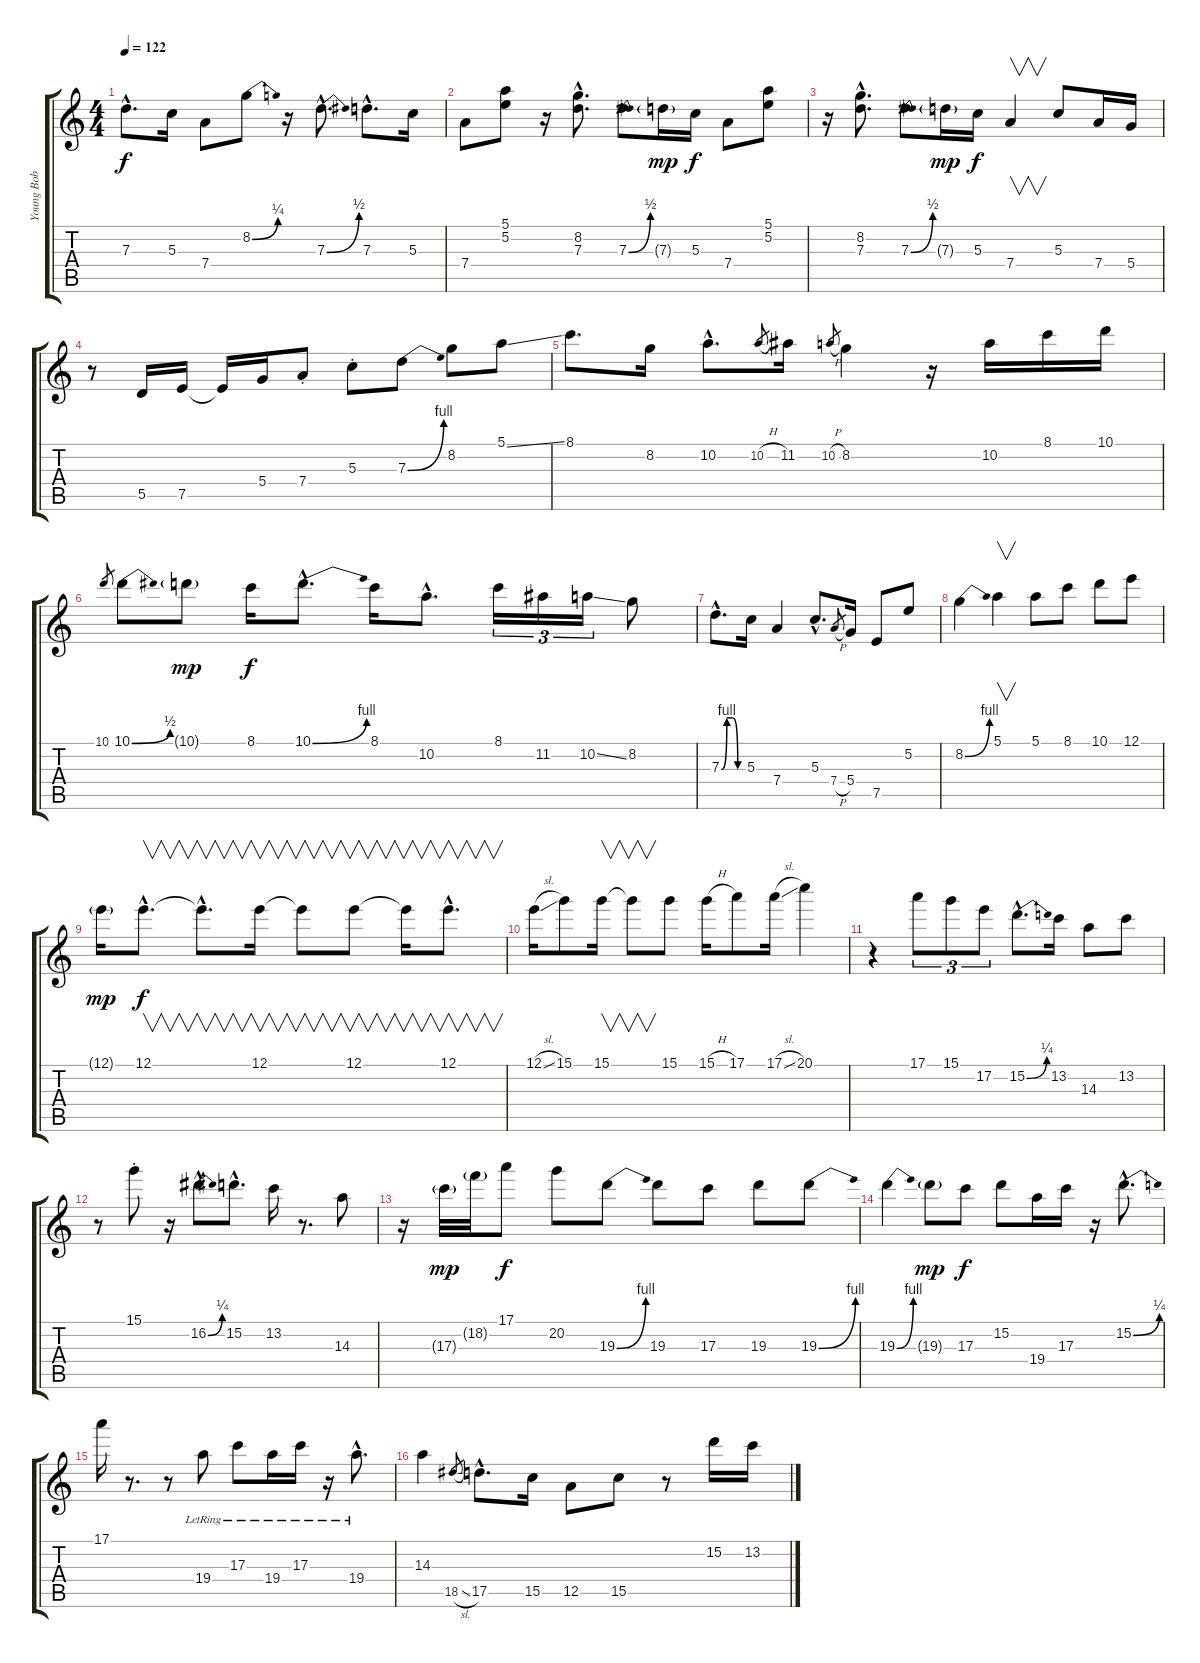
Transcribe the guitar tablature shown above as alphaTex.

\track ("Young Bob" "Young Bob") {instrument overdrivenguitar}
\staff {score tabs}
\tuning (E4 B3 G3 D3 A2 E2) {hide}
\ts (4 4)
\tempo 122
\clef g2
\ks c
7.3{hac}.8{d dy f} 5.3.16 7.4.8 8.2{be (bend 0 0 60 1)}.8 r.16 7.3{be (bend 0 0 60 2) hac}.8{d} 7.3{hac}.8{d} 5.3.16 |
7.4.8 (5.1 5.2).8 r.16 (8.2{hac} 7.3{hac}).8{d} 7.3{be (bend 0 0 60 2)}.8 7.3{g}.16{dy mp} 5.3.16{dy f} 7.4.8 (5.1 5.2).8 |
r.16 (8.2{hac} 7.3{hac}).8{d} 7.3{be (bend 0 0 60 2)}.8 7.3{g}.16{dy mp} 5.3.16{dy f} 7.4.4{v} 5.3.8 7.4.16 5.4.16 |
r.8 5.5.16 7.5.16 7.5{t}.16 5.4.16 7.4{st}.8 5.3{st}.8 7.3{be (bend 0 0 60 4)}.8 8.2.8 5.1{ss}.8 |
8.1.8{d} 8.2.16 10.2{hac}.8{d} 10.2{h}.8{gr} 11.2.16 10.2{h}.8{gr} 8.2.4 r.16 10.2.16 8.1.16 10.1.16 |
10.1.8{gr} 10.1{be (bend 0 0 60 2)}.8 10.1{g}.8{dy mp} 8.1.16{dy f} 10.1{be (bend 0 0 60 4) hac}.8{d} 8.1.16 10.2{hac}.8{d} 8.1.16{tu (3 2)} 11.2.16{tu (3 2)} 10.2{ss}.16{tu (3 2)} 8.2.8 |
7.3{be (custom 0 0 15 4 30 4 45 0 60 0) hac}.8{d} 5.3.16 7.4.4 5.3{hac}.8{d} 7.4{h}.8{gr} 5.4.16 7.5.8 5.2.8 |
8.2{be (bend 0 0 60 4)}.4 5.1.4{v} 5.1.8 8.1.8 10.1.8 12.1.8 |
12.1{g}.16{dy mp} 12.1{hac}.8{v d dy f} 12.1{hac t}.8{v d} 12.1.16{v} 12.1{t}.8{v} 12.1.8{v} 12.1{t}.16{v} 12.1{hac}.8{v d} |
12.1{sl}.16 15.1.8 15.1.16{v} 15.1{t}.8{v} 15.1.8 15.1{h}.16 17.1.8 17.1{sl}.16 20.1.4 |
r.4 17.1.8{tu (3 2)} 15.1.8{tu (3 2)} 17.2.8{tu (3 2)} 15.2{be (bend 0 0 60 1) hac}.8{d} 13.2.16 14.3.8 13.2.8 |
r.8 15.1{st}.8 r.16 16.2{be (bend 0 0 60 1) hac}.8 15.2{hac}.8{d} 13.2.16 r.8{d} 14.3.8 |
r.16 17.3{g}.32{dy mp} 18.2{g}.32 17.1.8{dy f} 20.2.8 19.3{be (bend 0 0 60 4)}.8 19.3.8 17.3.8 19.3.8 19.3{be (bend 0 0 60 4)}.8 |
19.3{be (bend 0 0 60 4)}.4 19.3{g}.8{dy mp} 17.3.8{dy f} 15.2.8 19.4.16 17.3.16 r.16 15.2{be (bend 0 0 60 1) hac}.8{d} |
17.1.16 r.8{d} r.8 19.4{lr}.8 17.3{lr}.8 19.4{lr}.16 17.3{lr}.16 r.16 19.4{hac lr}.8{d} |
14.3.4 18.5{sl}.8{gr} 17.5{hac}.8{d} 15.5.16 12.5.8 15.5.8 r.8 15.2.16 13.2.16
